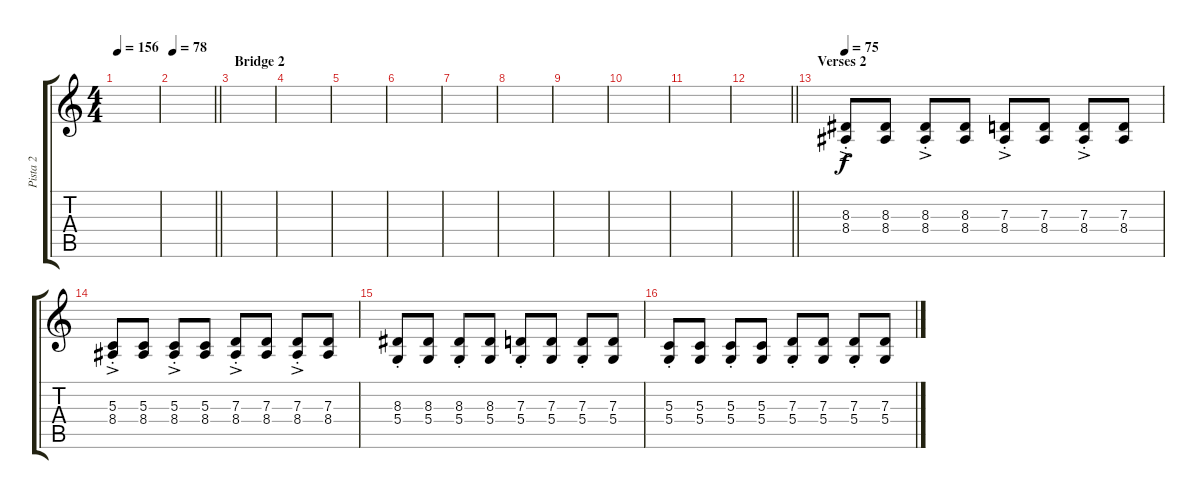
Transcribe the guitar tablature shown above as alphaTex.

\track ("Pista 2" "Pista 2") {instrument acousticgrandpiano}
\staff {score tabs}
\tuning (E4 B3 G3 D3 A2 E2) {hide}
\ts (4 4)
\tempo 156
\clef g2
\ks c
|
\tempo 78
\barLineRight lightlight
|
\section ("" "Bridge 2")
|
|
|
|
|
|
|
|
|
\barLineRight lightlight
|
\section ("" "Verses 2")
\tempo 75
(8.3{ac st} 8.4{st}).8 (8.3 8.4).8 (8.3{ac st} 8.4{st}).8 (8.3 8.4).8 (7.3{ac st} 8.4{st}).8 (7.3 8.4).8 (7.3{ac st} 8.4{st}).8 (7.3 8.4).8 |
(5.3{ac st} 8.4{st}).8 (5.3 8.4).8 (5.3{ac st} 8.4{st}).8 (5.3 8.4).8 (7.3{ac st} 8.4{st}).8 (7.3 8.4).8 (7.3{ac st} 8.4{st}).8 (7.3 8.4).8 |
(8.3{st} 5.4{st}).8 (8.3 5.4).8 (8.3{st} 5.4{st}).8 (8.3 5.4).8 (7.3{st} 5.4{st}).8 (7.3 5.4).8 (7.3{st} 5.4{st}).8 (7.3 5.4).8 |
(5.3{st} 5.4{st}).8 (5.3 5.4).8 (5.3{st} 5.4{st}).8 (5.3 5.4).8 (7.3{st} 5.4{st}).8 (7.3 5.4).8 (7.3{st} 5.4{st}).8 (7.3 5.4).8
